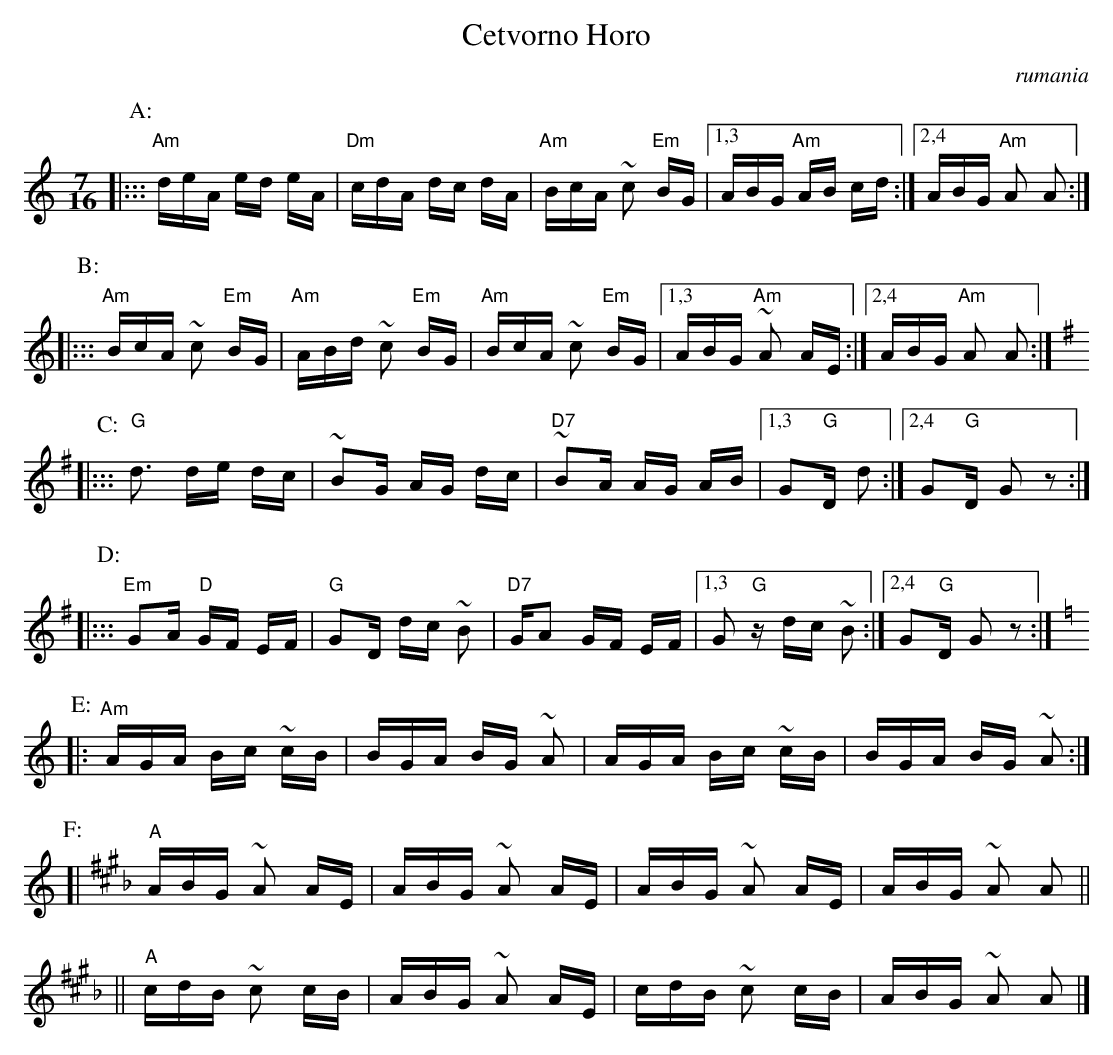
X:1
T: Cetvorno Horo
O:rumania
M: 7/16
L: 1/16
K: Am
P: A:
|::: "Am"deA ed eA | "Dm"cdA dc dA | "Am"BcA ~c2 "Em"BG |1,3 ABG "Am"AB cd :|2,4 ABG "Am"A2 A2 :|
P: B:
|::: "Am"BcA ~c2 "Em"BG | "Am"ABd ~c2 "Em"BG | "Am"BcA ~c2 "Em"BG |1,3 ABG "Am"~A2 AE :|2,4 ABG "Am"A2 A2 :| [K:G]
P: C:
|::: "G"d3 de dc | ~B2G AG dc | "D7"~B2A AG AB |1,3 G2"G"D d2 :|2,4 G2"G"D G2 z2 :|
P: D:
|::: "Em"G2A "D"GF EF | "G"G2D dc ~B2 | "D7"GA2 GF EF |1,3 G2"G"z dc ~B2 :|2,4 G2"G"D G2 z2 :| [K:Am]
P: E:
|: "Am"AGA Bc ~cB | BGA BG ~A2 | AGA Bc ~cB | BGA BG ~A2 :|
P: F:
K: A_B^c
[| "A"ABG ~A2 AE | ABG ~A2 AE | ABG ~A2 AE | ABG ~A2 A2 ||
|| "A"cdB ~c2 cB | ABG ~A2 AE | cdB ~c2 cB | ABG ~A2 A2 |]
